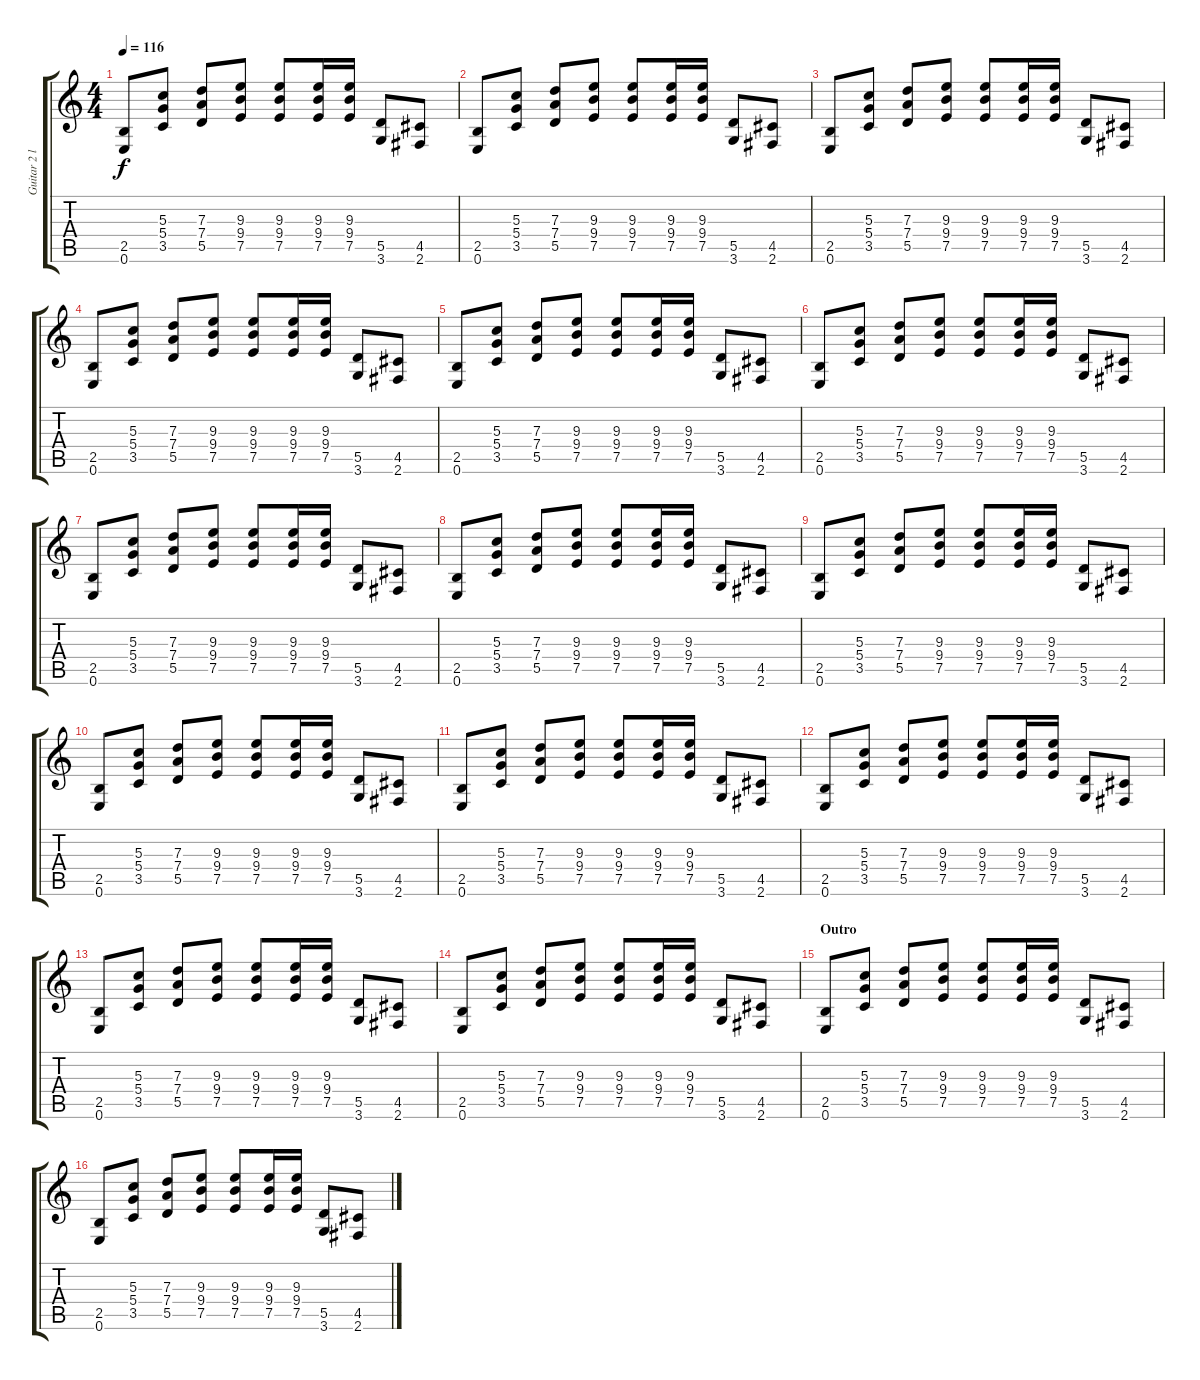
\track ("Guitar 2 lead riff" "Guitar 2 l") {instrument overdrivenguitar}
\staff {score tabs}
\tuning (E4 B3 G3 D3 A2 E2) {hide}
\ts (4 4)
\tempo 116
\clef g2
\ks c
(2.5 0.6).8{dy f} (5.3 5.4 3.5).8 (7.3 7.4 5.5).8 (9.3 9.4 7.5).8 (9.3 9.4 7.5).8 (9.3 9.4 7.5).16 (9.3 9.4 7.5).16 (5.5 3.6).8 (4.5 2.6).8 |
(2.5 0.6).8 (5.3 5.4 3.5).8 (7.3 7.4 5.5).8 (9.3 9.4 7.5).8 (9.3 9.4 7.5).8 (9.3 9.4 7.5).16 (9.3 9.4 7.5).16 (5.5 3.6).8 (4.5 2.6).8 |
(2.5 0.6).8 (5.3 5.4 3.5).8 (7.3 7.4 5.5).8 (9.3 9.4 7.5).8 (9.3 9.4 7.5).8 (9.3 9.4 7.5).16 (9.3 9.4 7.5).16 (5.5 3.6).8 (4.5 2.6).8 |
(2.5 0.6).8 (5.3 5.4 3.5).8 (7.3 7.4 5.5).8 (9.3 9.4 7.5).8 (9.3 9.4 7.5).8 (9.3 9.4 7.5).16 (9.3 9.4 7.5).16 (5.5 3.6).8 (4.5 2.6).8 |
(2.5 0.6).8 (5.3 5.4 3.5).8 (7.3 7.4 5.5).8 (9.3 9.4 7.5).8 (9.3 9.4 7.5).8 (9.3 9.4 7.5).16 (9.3 9.4 7.5).16 (5.5 3.6).8 (4.5 2.6).8 |
(2.5 0.6).8 (5.3 5.4 3.5).8 (7.3 7.4 5.5).8 (9.3 9.4 7.5).8 (9.3 9.4 7.5).8 (9.3 9.4 7.5).16 (9.3 9.4 7.5).16 (5.5 3.6).8 (4.5 2.6).8 |
(2.5 0.6).8 (5.3 5.4 3.5).8 (7.3 7.4 5.5).8 (9.3 9.4 7.5).8 (9.3 9.4 7.5).8 (9.3 9.4 7.5).16 (9.3 9.4 7.5).16 (5.5 3.6).8 (4.5 2.6).8 |
(2.5 0.6).8 (5.3 5.4 3.5).8 (7.3 7.4 5.5).8 (9.3 9.4 7.5).8 (9.3 9.4 7.5).8 (9.3 9.4 7.5).16 (9.3 9.4 7.5).16 (5.5 3.6).8 (4.5 2.6).8 |
(2.5 0.6).8 (5.3 5.4 3.5).8 (7.3 7.4 5.5).8 (9.3 9.4 7.5).8 (9.3 9.4 7.5).8 (9.3 9.4 7.5).16 (9.3 9.4 7.5).16 (5.5 3.6).8 (4.5 2.6).8 |
(2.5 0.6).8 (5.3 5.4 3.5).8 (7.3 7.4 5.5).8 (9.3 9.4 7.5).8 (9.3 9.4 7.5).8 (9.3 9.4 7.5).16 (9.3 9.4 7.5).16 (5.5 3.6).8 (4.5 2.6).8 |
(2.5 0.6).8 (5.3 5.4 3.5).8 (7.3 7.4 5.5).8 (9.3 9.4 7.5).8 (9.3 9.4 7.5).8 (9.3 9.4 7.5).16 (9.3 9.4 7.5).16 (5.5 3.6).8 (4.5 2.6).8 |
(2.5 0.6).8 (5.3 5.4 3.5).8 (7.3 7.4 5.5).8 (9.3 9.4 7.5).8 (9.3 9.4 7.5).8 (9.3 9.4 7.5).16 (9.3 9.4 7.5).16 (5.5 3.6).8 (4.5 2.6).8 |
(2.5 0.6).8 (5.3 5.4 3.5).8 (7.3 7.4 5.5).8 (9.3 9.4 7.5).8 (9.3 9.4 7.5).8 (9.3 9.4 7.5).16 (9.3 9.4 7.5).16 (5.5 3.6).8 (4.5 2.6).8 |
(2.5 0.6).8 (5.3 5.4 3.5).8 (7.3 7.4 5.5).8 (9.3 9.4 7.5).8 (9.3 9.4 7.5).8 (9.3 9.4 7.5).16 (9.3 9.4 7.5).16 (5.5 3.6).8 (4.5 2.6).8 |
\section ("" "Outro")
(2.5 0.6).8 (5.3 5.4 3.5).8 (7.3 7.4 5.5).8 (9.3 9.4 7.5).8 (9.3 9.4 7.5).8 (9.3 9.4 7.5).16 (9.3 9.4 7.5).16 (5.5 3.6).8 (4.5 2.6).8 |
(2.5 0.6).8 (5.3 5.4 3.5).8 (7.3 7.4 5.5).8 (9.3 9.4 7.5).8 (9.3 9.4 7.5).8 (9.3 9.4 7.5).16 (9.3 9.4 7.5).16 (5.5 3.6).8 (4.5 2.6).8
